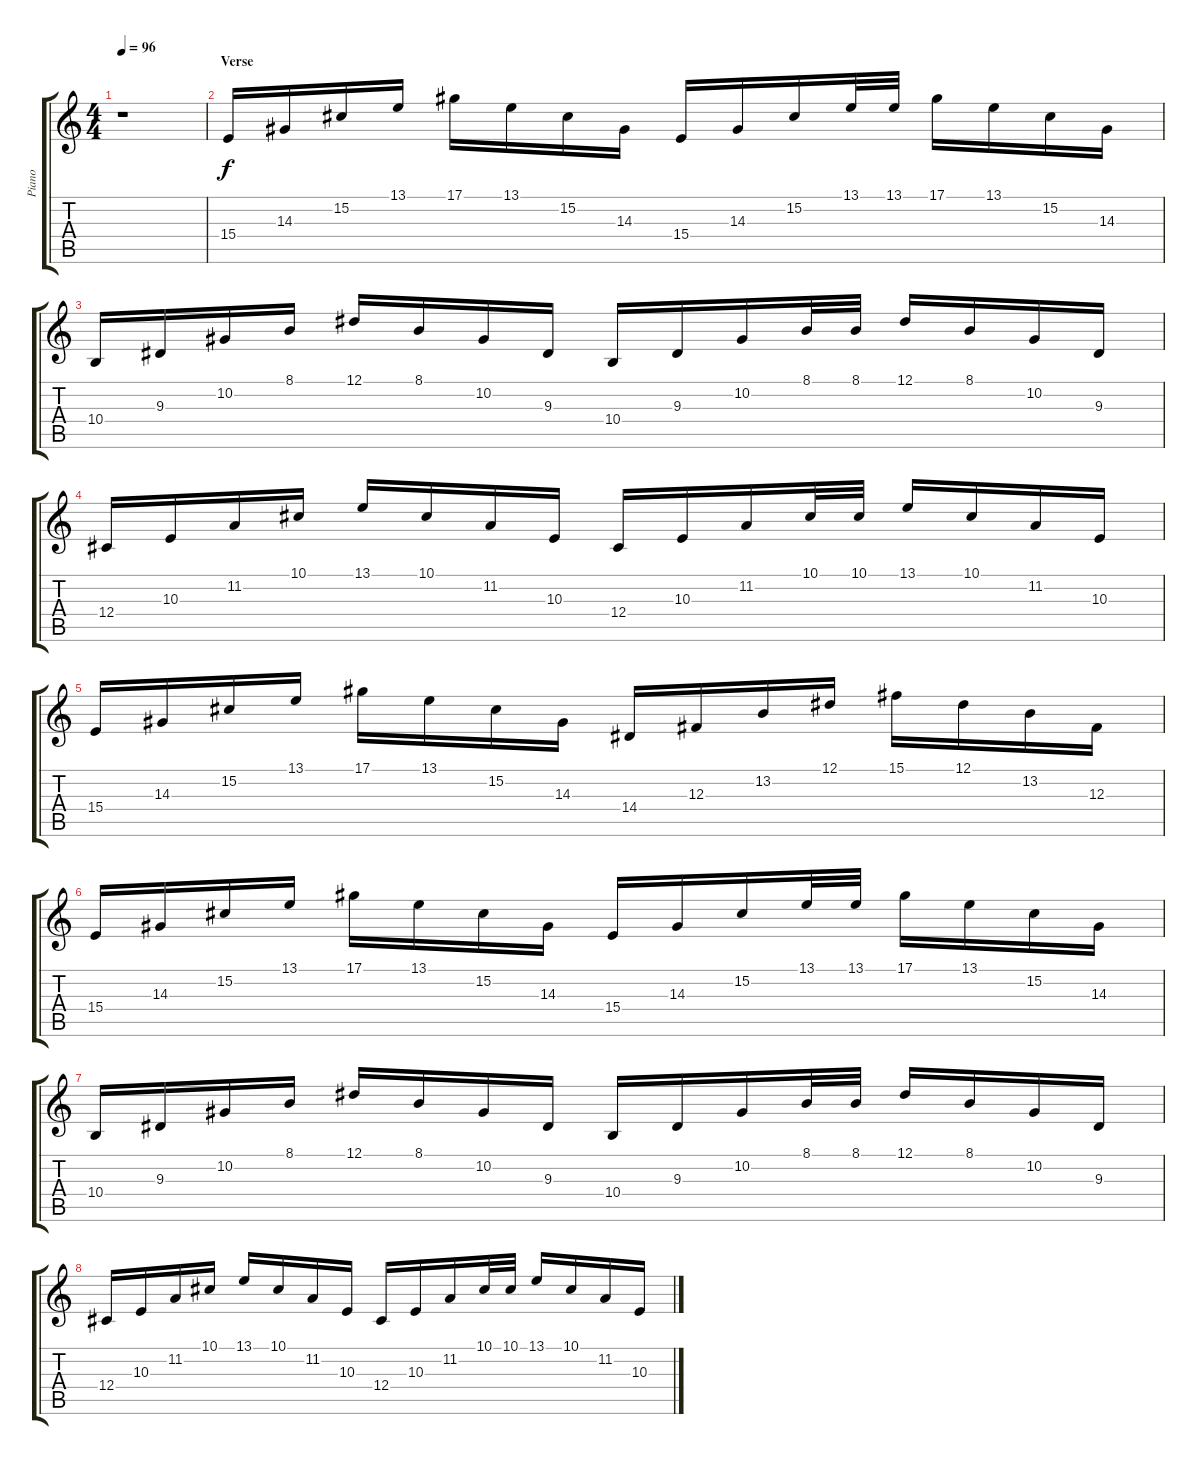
\track ("Piano" "Piano") {instrument brightacousticpiano}
\staff {score tabs}
\tuning (Eb4 Bb3 Gb3 Db3 Ab2 Eb2) {hide}
\ts (4 4)
\tempo 96
\clef g2
\ks c
r.1{dy f} |
\section ("" "Verse")
15.4.16{volume 10} 14.3.16 15.2.16 13.1.16 17.1.16 13.1.16 15.2.16 14.3.16 15.4.16 14.3.16 15.2.16 13.1.32 13.1.32 17.1.16 13.1.16 15.2.16 14.3.16 |
10.4.16 9.3.16 10.2.16 8.1.16 12.1.16 8.1.16 10.2.16 9.3.16 10.4.16 9.3.16 10.2.16 8.1.32 8.1.32 12.1.16 8.1.16 10.2.16 9.3.16 |
12.4.16 10.3.16 11.2.16 10.1.16 13.1.16 10.1.16 11.2.16 10.3.16 12.4.16 10.3.16 11.2.16 10.1.32 10.1.32 13.1.16 10.1.16 11.2.16 10.3.16 |
15.4.16 14.3.16 15.2.16 13.1.16 17.1.16 13.1.16 15.2.16 14.3.16 14.4.16 12.3.16 13.2.16 12.1.16 15.1.16 12.1.16 13.2.16 12.3.16 |
15.4.16 14.3.16 15.2.16 13.1.16 17.1.16 13.1.16 15.2.16 14.3.16 15.4.16 14.3.16 15.2.16 13.1.32 13.1.32 17.1.16 13.1.16 15.2.16 14.3.16 |
10.4.16 9.3.16 10.2.16 8.1.16 12.1.16 8.1.16 10.2.16 9.3.16 10.4.16 9.3.16 10.2.16 8.1.32 8.1.32 12.1.16 8.1.16 10.2.16 9.3.16 |
12.4.16 10.3.16 11.2.16 10.1.16 13.1.16 10.1.16 11.2.16 10.3.16 12.4.16 10.3.16 11.2.16 10.1.32 10.1.32 13.1.16 10.1.16 11.2.16 10.3.16
